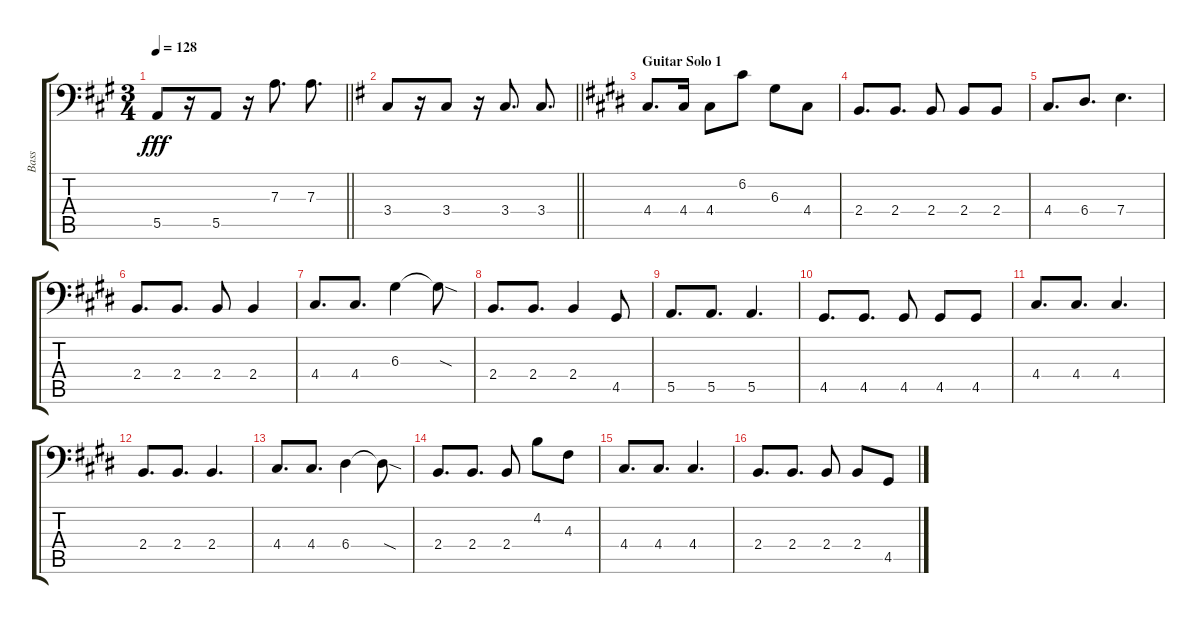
\track ("Bass" "Bass") {instrument electricbassfinger}
\staff {score tabs}
\tuning (C3 G2 D2 A1 E1 B0) {hide}
\ts (3 4)
\tempo 128
\clef f4
\barLineRight lightlight
\ks a
5.5.8{dy fff} r.16 5.5.8 r.16 7.3.8{d} 7.3.8{d} |
\barLineRight lightlight
\ks g
3.4.8 r.16 3.4.8 r.16 3.4.8{d} 3.4.8{d} |
\section ("" "Guitar Solo 1")
\ks e
4.4.8{d} 4.4.16 4.4.8 6.2.8 6.3.8 4.4.8 |
2.4.8{d} 2.4.8{d} 2.4.8 2.4.8 2.4.8 |
4.4.8{d} 6.4.8{d} 7.4.4{d} |
2.4.8{d} 2.4.8{d} 2.4.8 2.4.4 |
4.4.8{d} 4.4.8{d} 6.3.4 6.3{sod t}.8 |
2.4.8{d} 2.4.8{d} 2.4.4 4.5.8 |
5.5.8{d} 5.5.8{d} 5.5.4{d} |
4.5.8{d} 4.5.8{d} 4.5.8 4.5.8 4.5.8 |
4.4.8{d} 4.4.8{d} 4.4.4{d} |
2.4.8{d} 2.4.8{d} 2.4.4{d} |
4.4.8{d} 4.4.8{d} 6.4.4 6.4{sod t}.8 |
2.4.8{d} 2.4.8{d} 2.4.8 4.2.8 4.3.8 |
4.4.8{d} 4.4.8{d} 4.4.4{d} |
2.4.8{d} 2.4.8{d} 2.4.8 2.4.8 4.5.8
